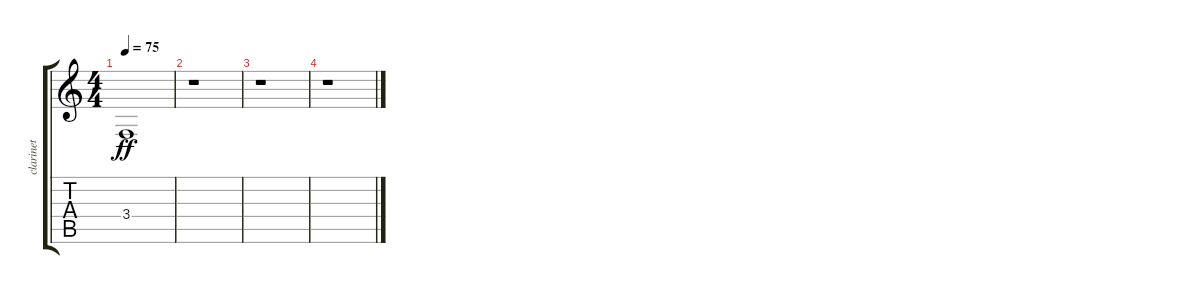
\track ("clarinet" "clarinet") {instrument clarinet}
\staff {score tabs}
\tuning (E4 B3 G3 D3 A2 E2) {hide}
\ts (4 4)
\tempo 75
\clef g2
\ks c
3.4.1{dy ff} |
r.1 |
r.1 |
r.1
